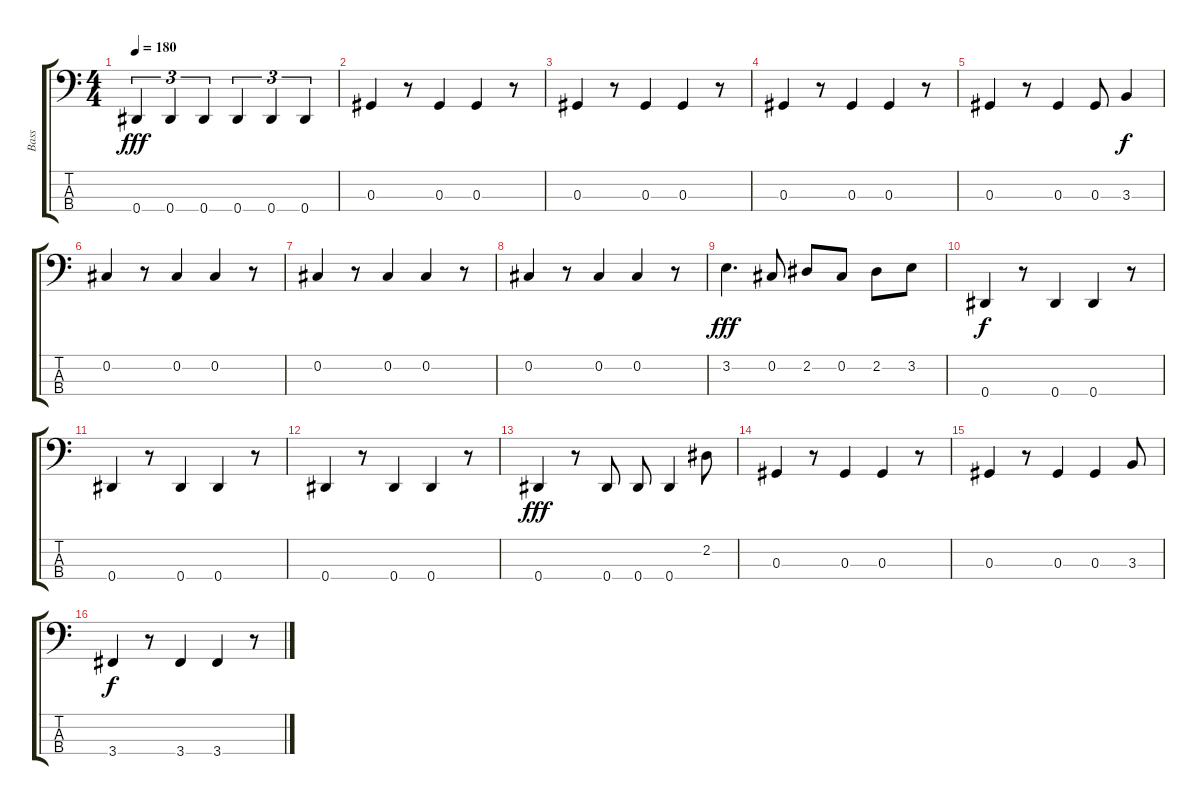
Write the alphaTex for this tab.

\track ("Bass" "Bass") {instrument electricbassfinger}
\staff {score tabs}
\tuning (Gb2 Db2 Ab1 Eb1) {hide}
\ts (4 4)
\tempo 180
\clef f4
\ks c
0.4.4{tu (3 2) dy fff} 0.4.4{tu (3 2)} 0.4.4{tu (3 2)} 0.4.4{tu (3 2)} 0.4.4{tu (3 2)} 0.4.4{tu (3 2)} |
0.3.4 r.8 0.3.4 0.3.4 r.8 |
0.3.4 r.8 0.3.4 0.3.4 r.8 |
0.3.4 r.8 0.3.4 0.3.4 r.8 |
0.3.4 r.8 0.3.4 0.3.8 3.3.4{dy f} |
0.2.4 r.8 0.2.4 0.2.4 r.8 |
0.2.4 r.8 0.2.4 0.2.4 r.8 |
0.2.4 r.8 0.2.4 0.2.4 r.8 |
3.2.4{d dy fff} 0.2.8 2.2.8 0.2.8 2.2.8 3.2.8 |
0.4.4{dy f} r.8 0.4.4 0.4.4 r.8 |
0.4.4 r.8 0.4.4 0.4.4 r.8 |
0.4.4 r.8 0.4.4 0.4.4 r.8 |
0.4.4{dy fff} r.8 0.4.8 0.4.8 0.4.4 2.2.8 |
0.3.4 r.8 0.3.4 0.3.4 r.8 |
0.3.4 r.8 0.3.4 0.3.4 3.3.8 |
3.4.4{dy f} r.8 3.4.4 3.4.4 r.8
